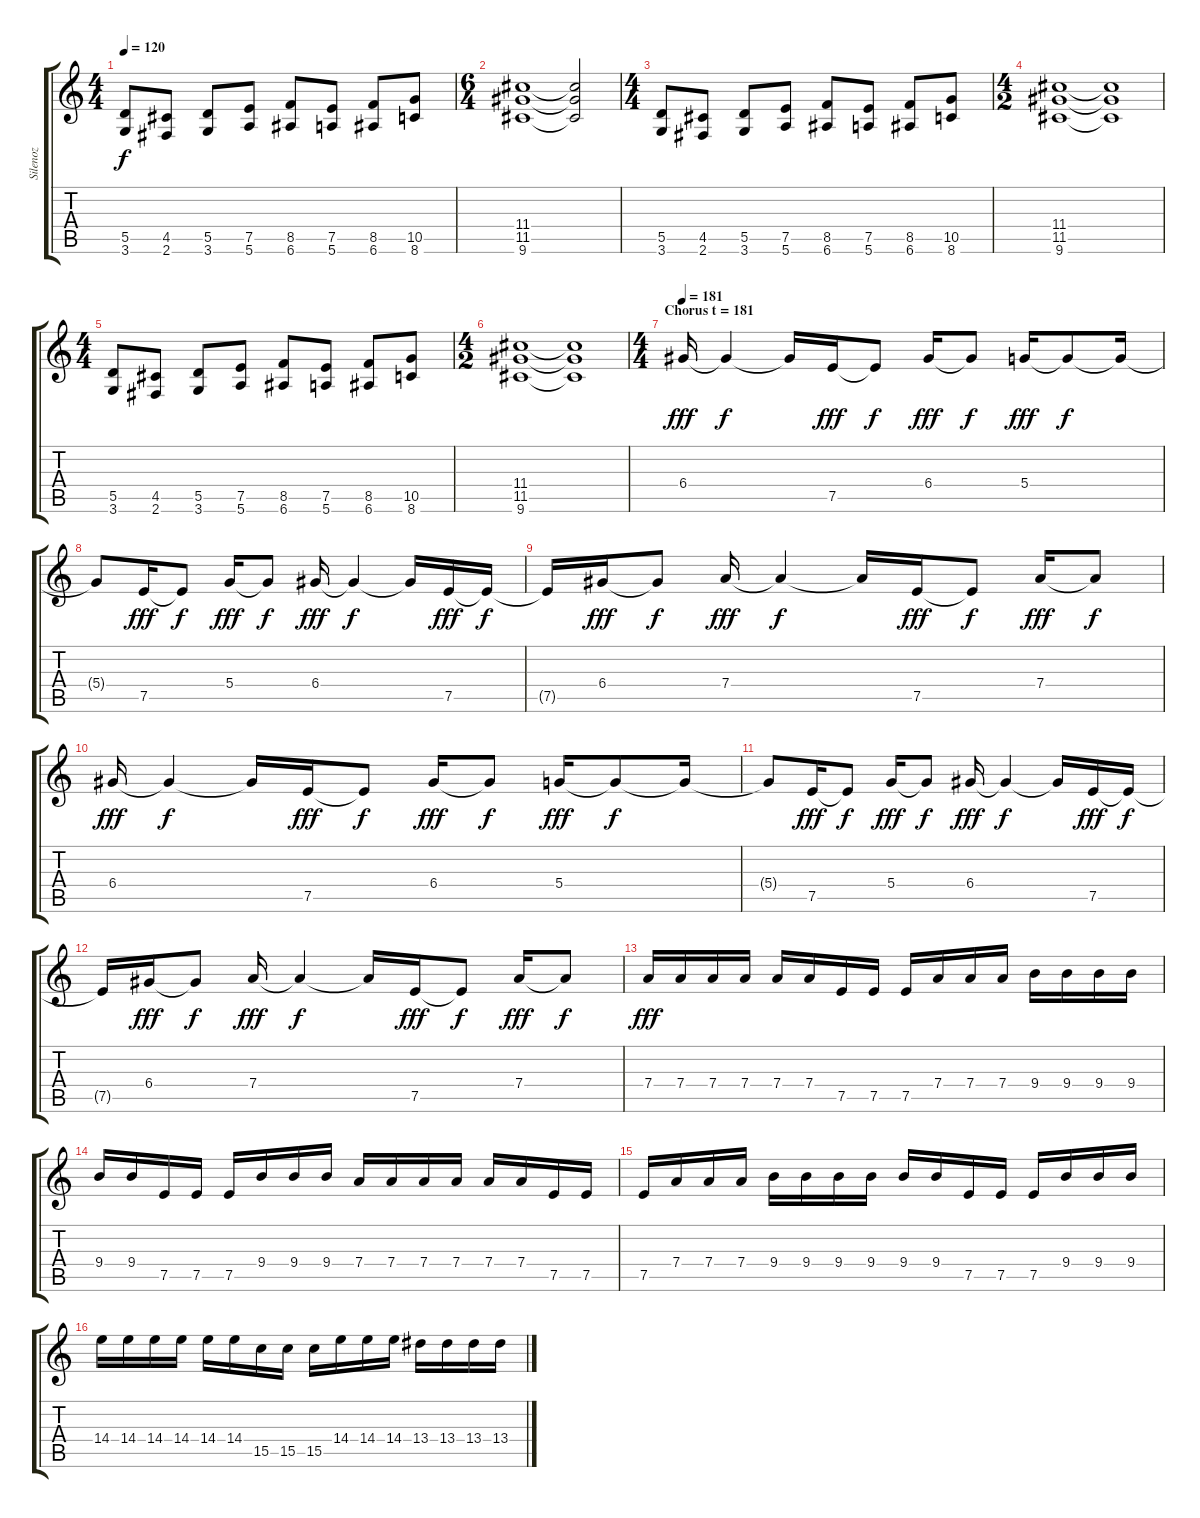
\track ("Silenoz" "Silenoz") {instrument distortionguitar}
\staff {score tabs}
\tuning (E4 B3 G3 D3 A2 E2) {hide}
\ts (4 4)
\tempo 120
\clef g2
\ks c
(5.5 3.6).8{dy f} (4.5 2.6).8 (5.5 3.6).8 (7.5 5.6).8 (8.5 6.6).8 (7.5 5.6).8 (8.5 6.6).8 (10.5 8.6).8 |
\ts (6 4)
(11.4 11.5 9.6).1 (11.4{t} 11.5{t} 9.6{t}).2 |
\ts (4 4)
(5.5 3.6).8 (4.5 2.6).8 (5.5 3.6).8 (7.5 5.6).8 (8.5 6.6).8 (7.5 5.6).8 (8.5 6.6).8 (10.5 8.6).8 |
\ts (4 2)
(11.4 11.5 9.6).1 (11.4{t} 11.5{t} 9.6{t}).1 |
\ts (4 4)
(5.5 3.6).8 (4.5 2.6).8 (5.5 3.6).8 (7.5 5.6).8 (8.5 6.6).8 (7.5 5.6).8 (8.5 6.6).8 (10.5 8.6).8 |
\ts (4 2)
(11.4 11.5 9.6).1 (11.4{t} 11.5{t} 9.6{t}).1 |
\ts (4 4)
\section ("" "Chorus t = 181")
\tempo 181
6.4.16{dy fff} 6.4{t}.4{dy f} 6.4{t}.16 7.5.16{dy fff} 7.5{t}.8{dy f} 6.4.16{dy fff} 6.4{t}.8{dy f} 5.4.16{dy fff} 5.4{t}.8{dy f} 5.4{t}.16 |
5.4{t}.8 7.5.16{dy fff} 7.5{t}.8{dy f} 5.4.16{dy fff} 5.4{t}.8{dy f} 6.4.16{dy fff} 6.4{t}.4{dy f} 6.4{t}.16 7.5.16{dy fff} 7.5{t}.16{dy f} |
7.5{t}.16 6.4.16{dy fff} 6.4{t}.8{dy f} 7.4.16{dy fff} 7.4{t}.4{dy f} 7.4{t}.16 7.5.16{dy fff} 7.5{t}.8{dy f} 7.4.16{dy fff} 7.4{t}.8{dy f} |
6.4.16{dy fff} 6.4{t}.4{dy f} 6.4{t}.16 7.5.16{dy fff} 7.5{t}.8{dy f} 6.4.16{dy fff} 6.4{t}.8{dy f} 5.4.16{dy fff} 5.4{t}.8{dy f} 5.4{t}.16 |
5.4{t}.8 7.5.16{dy fff} 7.5{t}.8{dy f} 5.4.16{dy fff} 5.4{t}.8{dy f} 6.4.16{dy fff} 6.4{t}.4{dy f} 6.4{t}.16 7.5.16{dy fff} 7.5{t}.16{dy f} |
7.5{t}.16 6.4.16{dy fff} 6.4{t}.8{dy f} 7.4.16{dy fff} 7.4{t}.4{dy f} 7.4{t}.16 7.5.16{dy fff} 7.5{t}.8{dy f} 7.4.16{dy fff} 7.4{t}.8{dy f} |
7.4.16{dy fff} 7.4.16 7.4.16 7.4.16 7.4.16 7.4.16 7.5.16 7.5.16 7.5.16 7.4.16 7.4.16 7.4.16 9.4.16 9.4.16 9.4.16 9.4.16 |
9.4.16 9.4.16 7.5.16 7.5.16 7.5.16 9.4.16 9.4.16 9.4.16 7.4.16 7.4.16 7.4.16 7.4.16 7.4.16 7.4.16 7.5.16 7.5.16 |
7.5.16 7.4.16 7.4.16 7.4.16 9.4.16 9.4.16 9.4.16 9.4.16 9.4.16 9.4.16 7.5.16 7.5.16 7.5.16 9.4.16 9.4.16 9.4.16 |
14.4.16 14.4.16 14.4.16 14.4.16 14.4.16 14.4.16 15.5.16 15.5.16 15.5.16 14.4.16 14.4.16 14.4.16 13.4.16 13.4.16 13.4.16 13.4.16
